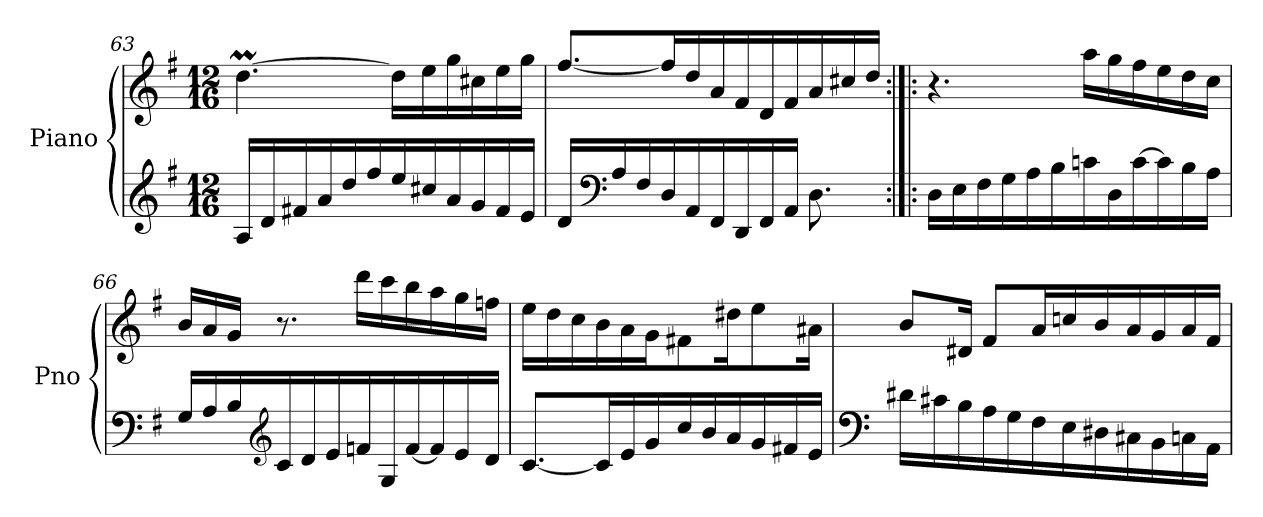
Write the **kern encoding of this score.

**kern	**kern
*part1	*part1
*staff2	*staff1
*I"Piano	*
*I'Pno	*
*clefG2	*clefG2
*k[f#]	*k[f#]
*M12/16	*M12/16
=63	=63
16A/LL	[4.ddM\
16d/	.
16f#X/	.
16a/	.
16dd/	.
16ff#/	.
16ee/	16dd\LL]
16cc#X/	16ee\
16a/	16gg\
16g/	16cc#X\
16f#/	16ee\
16e/JJ	16gg\JJ
=64	=64
16d/LL	[8.ff#/L
*clefF4	*
16A/	.
16F#/	.
16D/	16ff#/L]
16AA/	16dd/
16FF#/	16a/
16DD/	16f#/
16FF#/	16d/
16AA/JJ	16f#/
8.D\	16a/
.	16cc#X/
.	16dd/JJ
!!LO:PB:g=z
=65:|!|:	=65:|!|:
16D\LL	4.r
16E\	.
16F#\	.
16G\	.
16A\	.
16B\	.
16cn\	16aa\LL
16D\	16gg\
[16c\	16ff#\
16c\]	16ee\
16B\	16dd\
16A\JJ	16cc\JJ
=66	=66
16G/LL	16b/LL
16A/	16a/
16B/	16g/JJ
*clefG2	*
16c/	8.r
16d/	.
16e/	.
16fn/	16ddd\LL
16G/	16ccc\
[16f/	16bb\
16f/]	16aa\
16e/	16gg\
16d/JJ	16ffn\JJ
=67	=67
[8.c/L	16ee\LL
.	16dd\
.	16cc\
16c/L]	16b\
16e/	16a\
16g/	16g\J
16cc/	8f#X\
16b/	.
16a/	16dd#X\K
16g/	8ee\
16f#X/	.
16e/JJ	16a#X\Jk
!!LO:LB:g=z
=68	=68
*clefF4	*
16d#X\LL	8b/L
16c#X\	.
16B\	16d#X/Jk
16A\	8f#/L
16G\	.
16F#\	16a/L
16E\	16ccn/
16D#X\	16b/
16C#X\	16a/
16BB\	16g/
16Cn\	16a/
16AA\JJ	16f#/JJ
=	=
*-	*-
